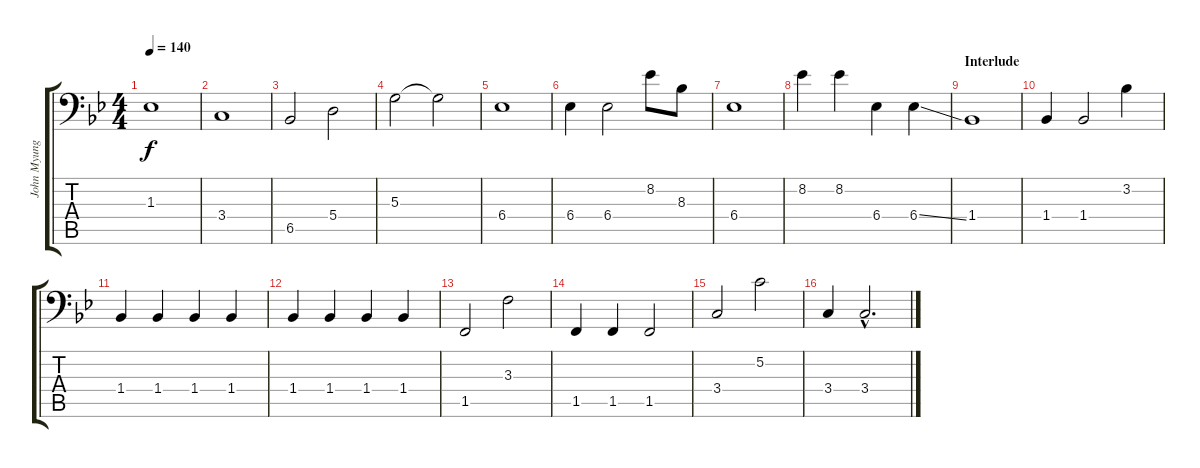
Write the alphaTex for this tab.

\track ("John Myung Bass" "John Myung") {instrument electricbassfinger}
\staff {score tabs}
\tuning (C3 G2 D2 A1 E1 B0) {hide}
\ts (4 4)
\tempo 140
\clef f4
\ks bb
1.3.1{dy f} |
3.4.1 |
6.5.2 5.4.2 |
5.3.2 5.3{t}.2 |
6.4.1 |
6.4.4 6.4.2 8.2.8 8.3.8 |
6.4.1 |
8.2.4 8.2.4 6.4.4 6.4{ss}.4 |
\section ("" "Interlude")
1.4.1 |
1.4.4 1.4.2 3.2.4 |
1.4.4 1.4.4 1.4.4 1.4.4 |
1.4.4 1.4.4 1.4.4 1.4.4 |
\section ("" "")
1.5.2 3.3.2 |
1.5.4 1.5.4 1.5.2 |
3.4.2 5.2.2 |
3.4.4 3.4{hac}.2{d}
